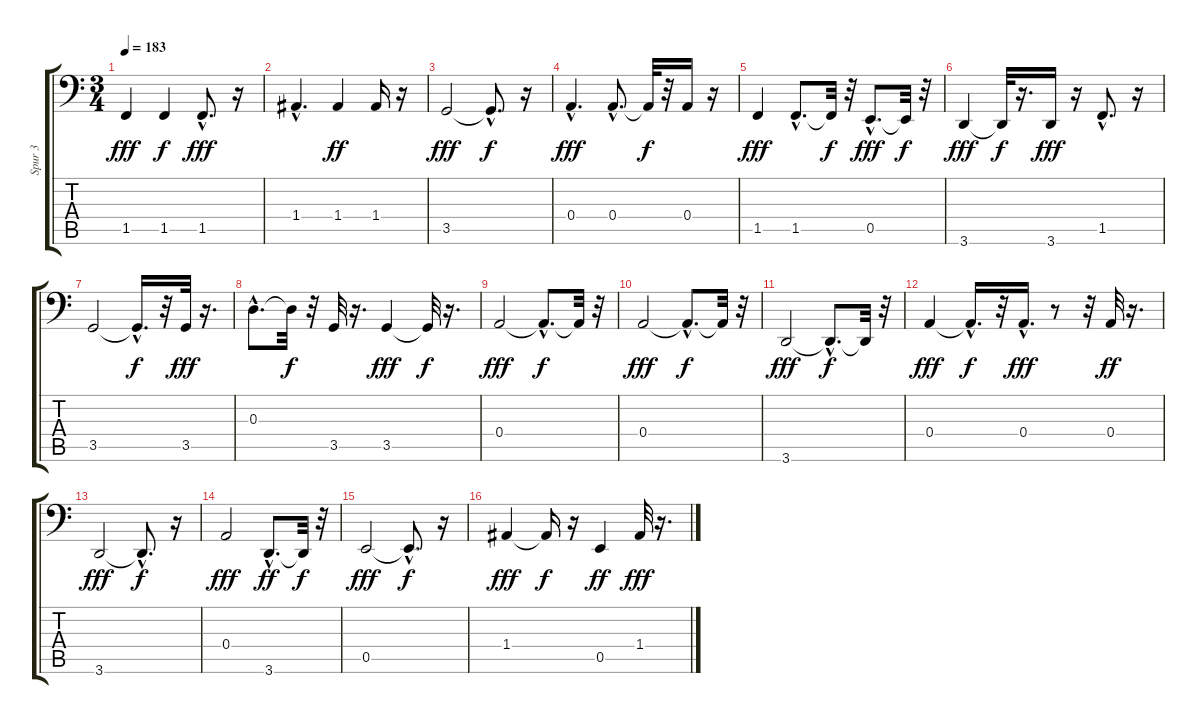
\track ("Spur 3" "Spur 3") {instrument electricbassfinger}
\staff {score tabs}
\tuning (C3 G2 D2 A1 E1 B0) {hide}
\ts (3 4)
\tempo 183
\clef f4
\ks c
1.5.4{dy fff} 1.5.4{dy f} 1.5{hac}.8{d dy fff} r.16 |
1.4{hac}.4{d} 1.4.4{dy ff} 1.4.16 r.16 |
3.5.2{dy fff} 3.5{hac t}.8{d dy f} r.16 |
0.4{hac}.4{d dy fff} 0.4{hac}.8{d} 0.4{t}.32{dy f} r.32 0.4.16 r.16 |
1.5.4{dy fff} 1.5{hac}.8{d} 1.5{t}.32{dy f} r.32 0.5{hac}.8{d dy fff} 0.5{t}.32{dy f} r.32 |
3.6.4{dy fff} 3.6{t}.32{dy f} r.16{d} 3.6.16{dy fff} r.16 1.5{hac}.8{d} r.16 |
3.5.2 3.5{hac t}.16{d dy f} r.32 3.5.32{dy fff} r.16{d} |
0.3{hac}.8{d} 0.3{t}.32{dy f} r.32 3.5.32 r.16{d} 3.5.4{dy fff} 3.5{t}.32{dy f} r.16{d} |
0.4.2{dy fff} 0.4{hac t}.8{d dy f} 0.4{t}.32 r.32 |
0.4.2{dy fff} 0.4{hac t}.8{d dy f} 0.4{t}.32 r.32 |
3.6.2{dy fff} 3.6{hac t}.8{d dy f} 3.6{t}.32 r.32 |
0.4.4{dy fff} 0.4{hac t}.16{d dy f} r.32 0.4{hac}.16{d dy fff} r.8 r.32 0.4.32{dy ff} r.16{d} |
3.6.2{dy fff} 3.6{hac t}.8{d dy f} r.16 |
0.4.2{dy fff} 3.6{hac}.8{d dy ff} 3.6{t}.32{dy f} r.32 |
0.5.2{dy fff} 0.5{hac t}.8{d dy f} r.16 |
1.4.4{dy fff} 1.4{t}.16{dy f} r.16 0.5.4{dy ff} 1.4.32{dy fff} r.16{d}
